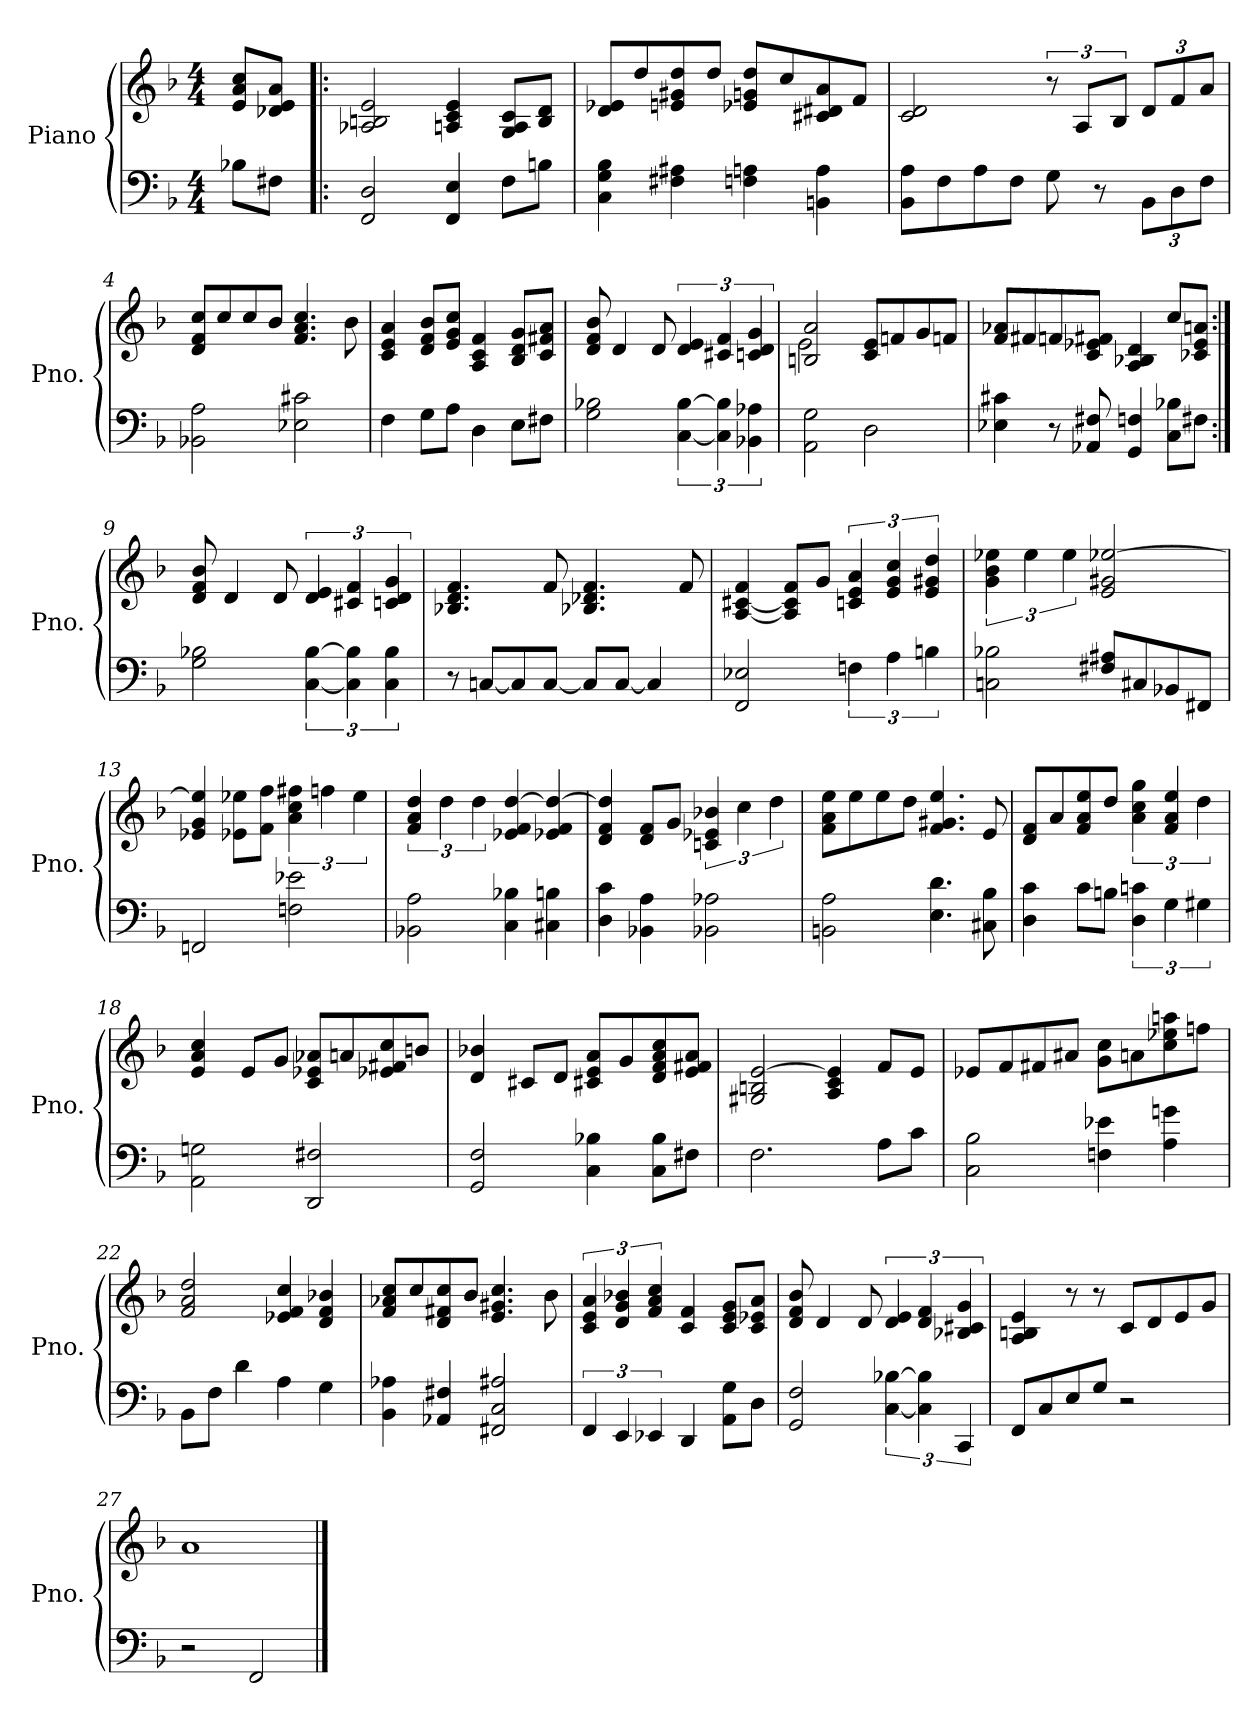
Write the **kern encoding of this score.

**kern	**kern
*part1	*part1
*staff2	*staff1
*I"Piano	*
*I'Pno.	*
*clefF4	*clefG2
*k[b-]	*k[b-]
*M4/4	*M4/4
*MM65	*MM65
=	=
8B-X\L	8e/ 8a/ 8cc/L
8F#X\J	8d-X/ 8e/ 8a/J
=1!|:	=1!|:
2FF/ 2D/	2A-X/ 2Bn/ 2e/
4FF/ 4E/	4An/ 4c/ 4e/
8F\L	8G/ 8A/ 8c/L
8Bn\J	8B/ 8d/J
=2	=2
4C\ 4G\ 4B-\	8d/ 8e-X/L
.	8dd/
4F#X\ 4A#X\	8en/ 8g#X/ 8dd/
.	8dd/J
4Fn\ 4An\	8e-X/ 8gn/ 8dd/L
.	8cc/
4BBn\ 4A\	8c#X/ 8d#X/ 8a/
.	8f/J
=3	=3
8BB-\ 8A\L	2c/ 2d/
8F\	.
8A\	.
8F\J	.
8G\	12r
.	12A/L
8r	.
.	12B-/J
*Xbrackettup	*Xbrackettup
12BB-\L	12d/L
12D\	12f/
12F\J	12a/J
=4	=4
2BB-X\ 2A\	8d/ 8f/ 8cc/L
.	8cc/
.	8cc/
.	8b-/J
2E-X\ 2c#X\	4.f/ 4.a/ 4.cc/
.	8b-\
=5	=5
4F\	4c/ 4e/ 4a/
8G\L	8d/ 8f/ 8b-/L
8A\J	8e/ 8g/ 8cc/J
4D\	4A/ 4c/ 4f/
8E\L	8B-/ 8d/ 8g/L
8F#X\J	8c/ 8f#X/ 8a/J
!!LO:LB:g=z
=6	=6
2G\ 2B-X\	8d/ 8f/ 8b-/
.	4d/
.	8d/
*brackettup	*brackettup
[6C\ [6B-\	6d/ 6e/
6C\] 6B-\]	6c#X/ 6f/
6BB-X\ 6A-X\	6cn/ 6d/ 6g/
=7	=7
*	*^
2AA\ 2G\	2Bn/ 2a/	2e\
2D\	8c/ 8e/L	2ryy
.	8fn/	.
.	8g/	.
.	8fn/J	.
*	*v	*v
=8	=8
4E-X\ 4c#X\	8f/ 8a-X/L
.	8f#X/
8r	8fn/
8AA-X/ 8F#X/	8c/ 8e-X/ 8f#X/J
4GG/ 4Fn/	4A/ 4B-X/ 4d/
8C\ 8B-X\L	8cc/L
8F#X\J	8c-X/ 8e-/ 8an/J
=9:|!	=9:|!
2G\ 2B-X\	8d/ 8f/ 8b-/
.	4d/
.	8d/
[6C\ [6B-\	6d/ 6e/
6C\] 6B-\]	6c#X/ 6f/
6C\ 6B-\	6cn/ 6d/ 6g/
=10	=10
8r	4.B-X/ 4.d/ 4.f/
[8Cn/L	.
8C/]	.
[8C/J	8f/
8C/L]	4.B-X/ 4.d-X/ 4.f/
[8C/J	.
4C/]	.
.	8f/
!!LO:LB:g=z
=11	=11
2FF/ 2E-X/	[4A/ [4c#X/ 4f/
.	8A/] 8c#/] 8f/L
.	8g/J
6Fn\	6cn/ 6e/ 6a/
6A\	6e/ 6g/ 6cc/
6Bn\	6e/ 6g#X/ 6dd/
=12	=12
2Cn\ 2B-X\	6g\ 6b-\ 6ee-X\
.	6ee-\
.	6ee-\
8F#X/ 8A#X/L	2e/ 2g#X/ [2ee-X/
8C#X/	.
8BB-X/	.
8FF#X/J	.
=13	=13
2FFn/	4e-X/ 4g/ 4ee-/]
.	8e-X\ 8ee-X\L
.	8f\ 8ff\J
2Fn\ 2e-X\	6a\ 6cc\ 6ff#X\
.	6ffn\
.	6ee-\
=14	=14
2BB-X\ 2A\	6f/ 6a/ 6dd/
.	6dd\
.	6dd\
4C\ 4B-X\	4e-X/ 4f/ [4dd/
4C#X\ 4Bn\	4e-X/ 4f/ 4dd/_
=15	=15
4D\ 4c\	4d/ 4f/ 4dd/]
4BB-X\ 4A\	8d/ 8f/L
.	8g/J
2BB-X\ 2A-X\	6cn/ 6e-X/ 6b-X/
.	6cc\
.	6dd\
=16	=16
2BBn\ 2A\	8f\ 8a\ 8ee\L
.	8ee\
.	8ee\
.	8dd\J
4.E\ 4.d\	4.f/ 4.g#X/ 4.ee/
8C#X\ 8B-\	8e/
!!LO:LB:g=z
=17	=17
4D\ 4c\	8d/ 8f/L
.	8a/
8c\L	8f/ 8a/ 8ee/
8Bn\J	8dd/J
6D\ 6cn\	6a\ 6cc\ 6gg\
6G\	6f/ 6a/ 6ee/
6G#X\	6dd\
=18	=18
2AA\ 2Gn\	4e/ 4a/ 4cc/
.	8e/L
.	8g/J
2DD/ 2F#X/	8c/ 8e-X/ 8a-X/L
.	8an/
.	8e-X/ 8f#X/ 8cc/
.	8bn/J
=19	=19
2GG/ 2F/	4d/ 4b-X/
.	8c#X/L
.	8d/J
4C\ 4B-X\	8c#X/ 8e/ 8a/L
.	8g/
8C\ 8B-\L	8d/ 8f/ 8a/ 8cc/
8F#X\J	8e/ 8f#X/ 8a/J
=20	=20
2.F\	2G#X/ 2Bn/ [2e/
.	4A/ 4c/ 4e/]
8A\L	8f/L
8c\J	8e/J
=21	=21
2C\ 2B-\	8e-X/L
.	8f/
.	8f#X/
.	8a#X/J
4Fn\ 4e-X\	8g\ 8cc\L
.	8an\
4A\ 4gn\	8cc\ 8ee-X\ 8aan\
.	8ffn\J
!!LO:LB:g=z
=22	=22
8BB-\L	2f/ 2a/ 2dd/
8F\J	.
4d\	.
4A\	4e-X/ 4f/ 4cc/
4G\	4d/ 4f/ 4b-X/
=23	=23
4BB-\ 4A-X\	8f/ 8a-X/ 8cc/L
.	8cc/
4AA-X/ 4F#X/	8d/ 8f#X/ 8cc/
.	8b-/J
2FF#X/ 2C/ 2A#X/	4.e/ 4.g#X/ 4.cc/
.	8b-\
=24	=24
6FF/	6c/ 6e/ 6a/
6EE/	6d/ 6g/ 6b-X/
6EE-X/	6f/ 6a/ 6cc/
4DD/	4c/ 4f/
8AA\ 8G\L	8c/ 8e/ 8g/L
8D\J	8c/ 8e-X/ 8a/J
=25	=25
2GG/ 2F/	8d/ 8f/ 8b-/
.	4d/
.	8d/
[6C\ [6B-X\	6d/ 6e/
6C\] 6B-\]	6d/ 6f/
6CC/	6B-X/ 6c#X/ 6g/
=26	=26
8FF/L	4A/ 4Bn/ 4e/
8C/	.
8E/	8r
8G/J	8r
2r	8c/L
.	8d/
.	8e/
.	8g/J
=27	=27
2r	1a
2FF/	.
==	==
*-	*-
